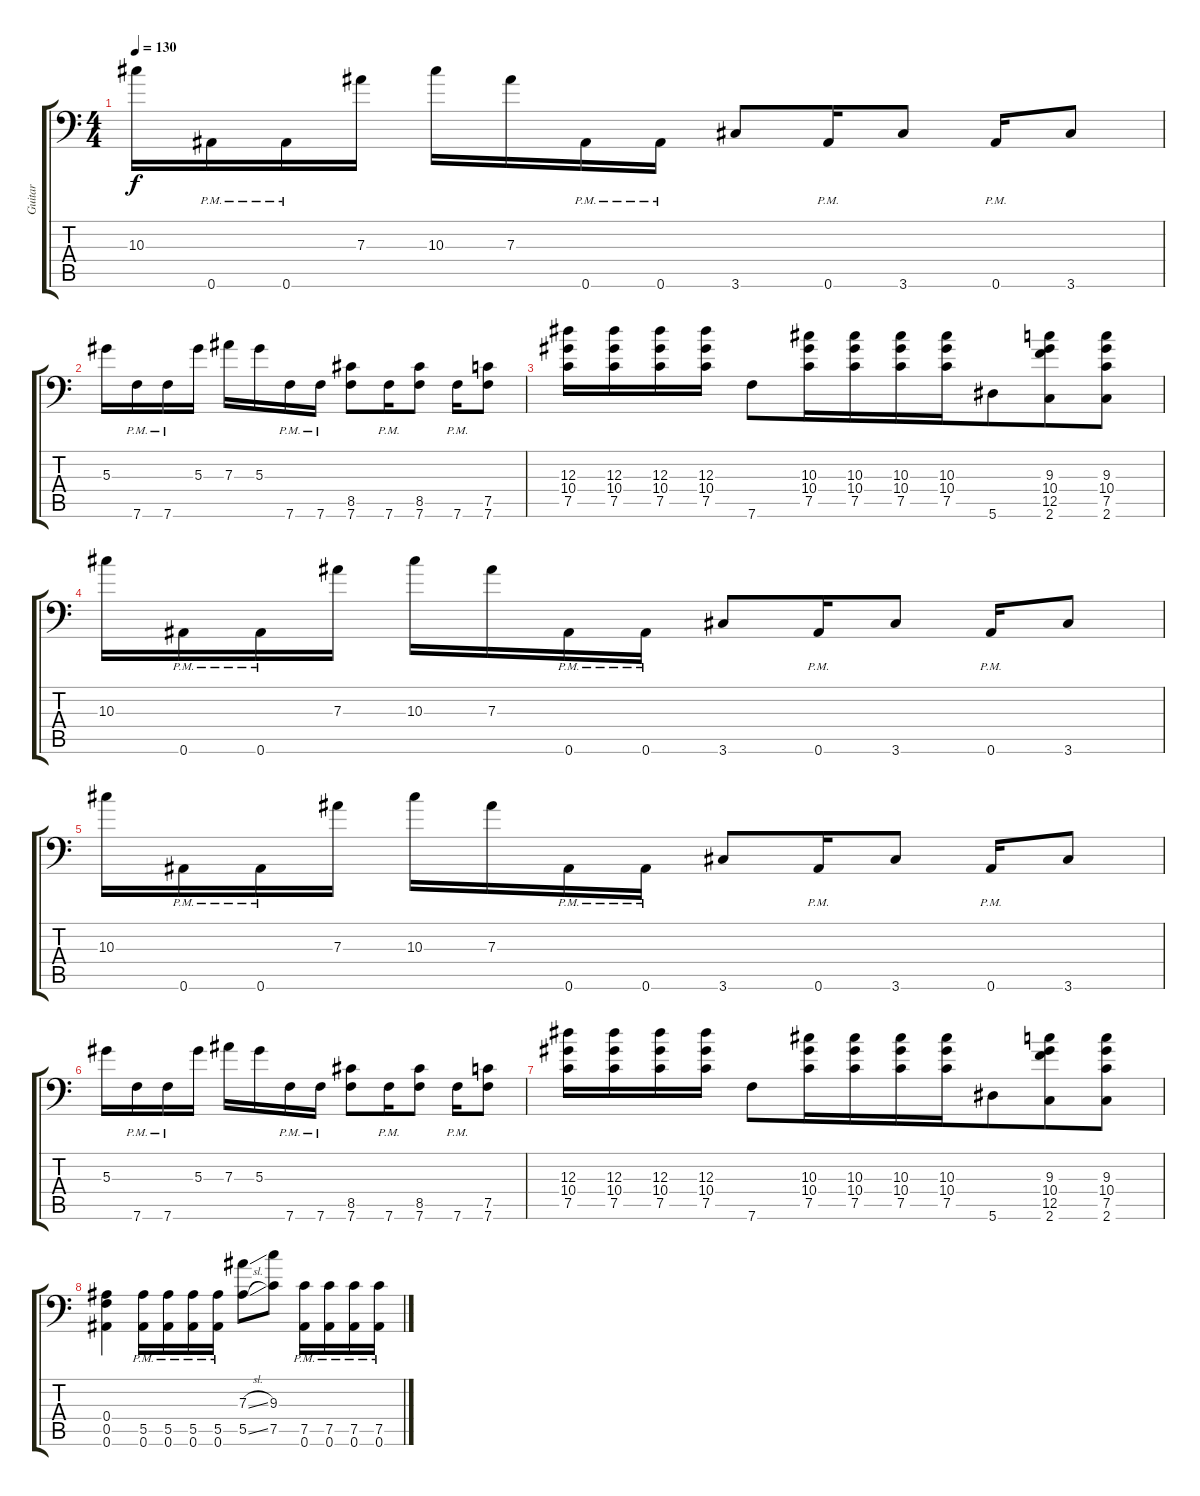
\track ("Guitar" "Guitar") {instrument distortionguitar}
\staff {score tabs}
\tuning (C4 G3 Eb3 Bb2 F2 Bb1) {hide}
\ts (4 4)
\tempo 130
\clef f4
\ks c
10.3.16{dy f} 0.6{pm}.16 0.6{pm}.16 7.3.16 10.3.16 7.3.16 0.6{pm}.16 0.6{pm}.16 3.6.8 0.6{pm}.16 3.6.8 0.6{pm}.16 3.6.8 |
5.3.16 7.6{pm}.16 7.6{pm}.16 5.3.16 7.3.16 5.3.16 7.6{pm}.16 7.6{pm}.16 (8.5 7.6).8 7.6{pm}.16 (8.5 7.6).8 7.6{pm}.16 (7.5 7.6).8 |
(12.3 10.4 7.5).16 (12.3 10.4 7.5).16{beam merge} (12.3 10.4 7.5).16 (12.3 10.4 7.5).16 7.6.8{beam merge} (10.3 10.4 7.5).16 (10.3 10.4 7.5).16{beam merge} (10.3 10.4 7.5).16 (10.3 10.4 7.5).16 5.6.8{beam merge} (9.3 10.4 12.5 2.6).8{beam merge} (9.3 10.4 7.5 2.6).8 |
10.3.16 0.6{pm}.16 0.6{pm}.16 7.3.16 10.3.16 7.3.16 0.6{pm}.16 0.6{pm}.16 3.6.8 0.6{pm}.16 3.6.8 0.6{pm}.16 3.6.8 |
10.3.16 0.6{pm}.16 0.6{pm}.16 7.3.16 10.3.16 7.3.16 0.6{pm}.16 0.6{pm}.16 3.6.8 0.6{pm}.16 3.6.8 0.6{pm}.16 3.6.8 |
5.3.16 7.6{pm}.16 7.6{pm}.16 5.3.16 7.3.16 5.3.16 7.6{pm}.16 7.6{pm}.16 (8.5 7.6).8 7.6{pm}.16 (8.5 7.6).8 7.6{pm}.16 (7.5 7.6).8 |
(12.3 10.4 7.5).16 (12.3 10.4 7.5).16{beam merge} (12.3 10.4 7.5).16 (12.3 10.4 7.5).16 7.6.8{beam merge} (10.3 10.4 7.5).16 (10.3 10.4 7.5).16{beam merge} (10.3 10.4 7.5).16 (10.3 10.4 7.5).16 5.6.8{beam merge} (9.3 10.4 12.5 2.6).8{beam merge} (9.3 10.4 7.5 2.6).8 |
(0.4 0.5 0.6).4 (5.5 0.6{pm}).16 (5.5 0.6{pm}).16 (5.5 0.6{pm}).16 (5.5 0.6{pm}).16 (7.3{sl} 5.5{sl}).8 (9.3 7.5).8 (7.5{pm} 0.6{pm}).16 (7.5{pm} 0.6{pm}).16 (7.5{pm} 0.6{pm}).16 (7.5{pm} 0.6{pm}).16
